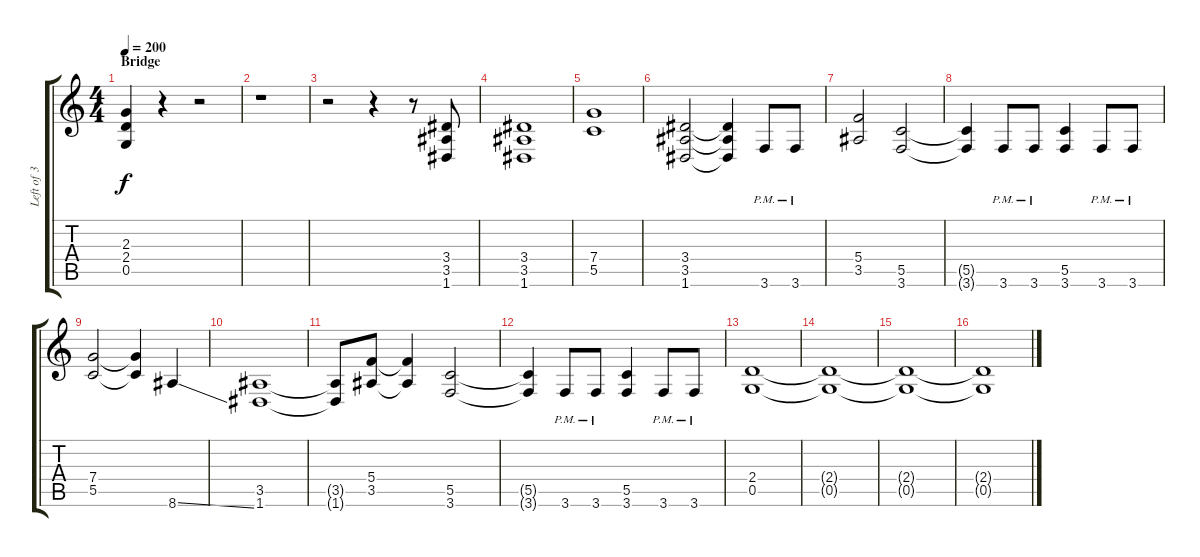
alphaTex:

\track ("Left of 3" "Left of 3") {mute instrument overdrivenguitar}
\staff {score tabs}
\tuning (D4 A3 F3 C3 G2 D2) {hide}
\ts (4 4)
\section ("" "Bridge")
\tempo 200
\clef g2
\ks c
(2.3 2.4 0.5).4{dy f} r.4 r.2 |
r.1 |
r.2 r.4 r.8 (3.4 3.5 1.6).8 |
(3.4 3.5 1.6).1 |
(7.4 5.5).1 |
(3.4 3.5 1.6).2 (3.4{t} 3.5{t} 1.6{t}).4 3.6{pm}.8 3.6{pm}.8 |
(5.4 3.5).2 (5.5 3.6).2 |
(5.5{t} 3.6{t}).4 3.6{pm}.8 3.6{pm}.8 (5.5 3.6).4 3.6{pm}.8 3.6{pm}.8 |
(7.4 5.5).2 (7.4{t} 5.5{t}).4 8.6{ss}.4 |
(3.5 1.6).1 |
(3.5{t} 1.6{t}).8 (5.4 3.5).8 (5.4{t} 3.5{t}).4 (5.5 3.6).2 |
(5.5{t} 3.6{t}).4 3.6{pm}.8 3.6{pm}.8 (5.5 3.6).4 3.6{pm}.8 3.6{pm}.8 |
(2.4 0.5).1 |
(2.4{t} 0.5{t}).1 |
(2.4{t} 0.5{t}).1 |
(2.4{t} 0.5{t}).1
